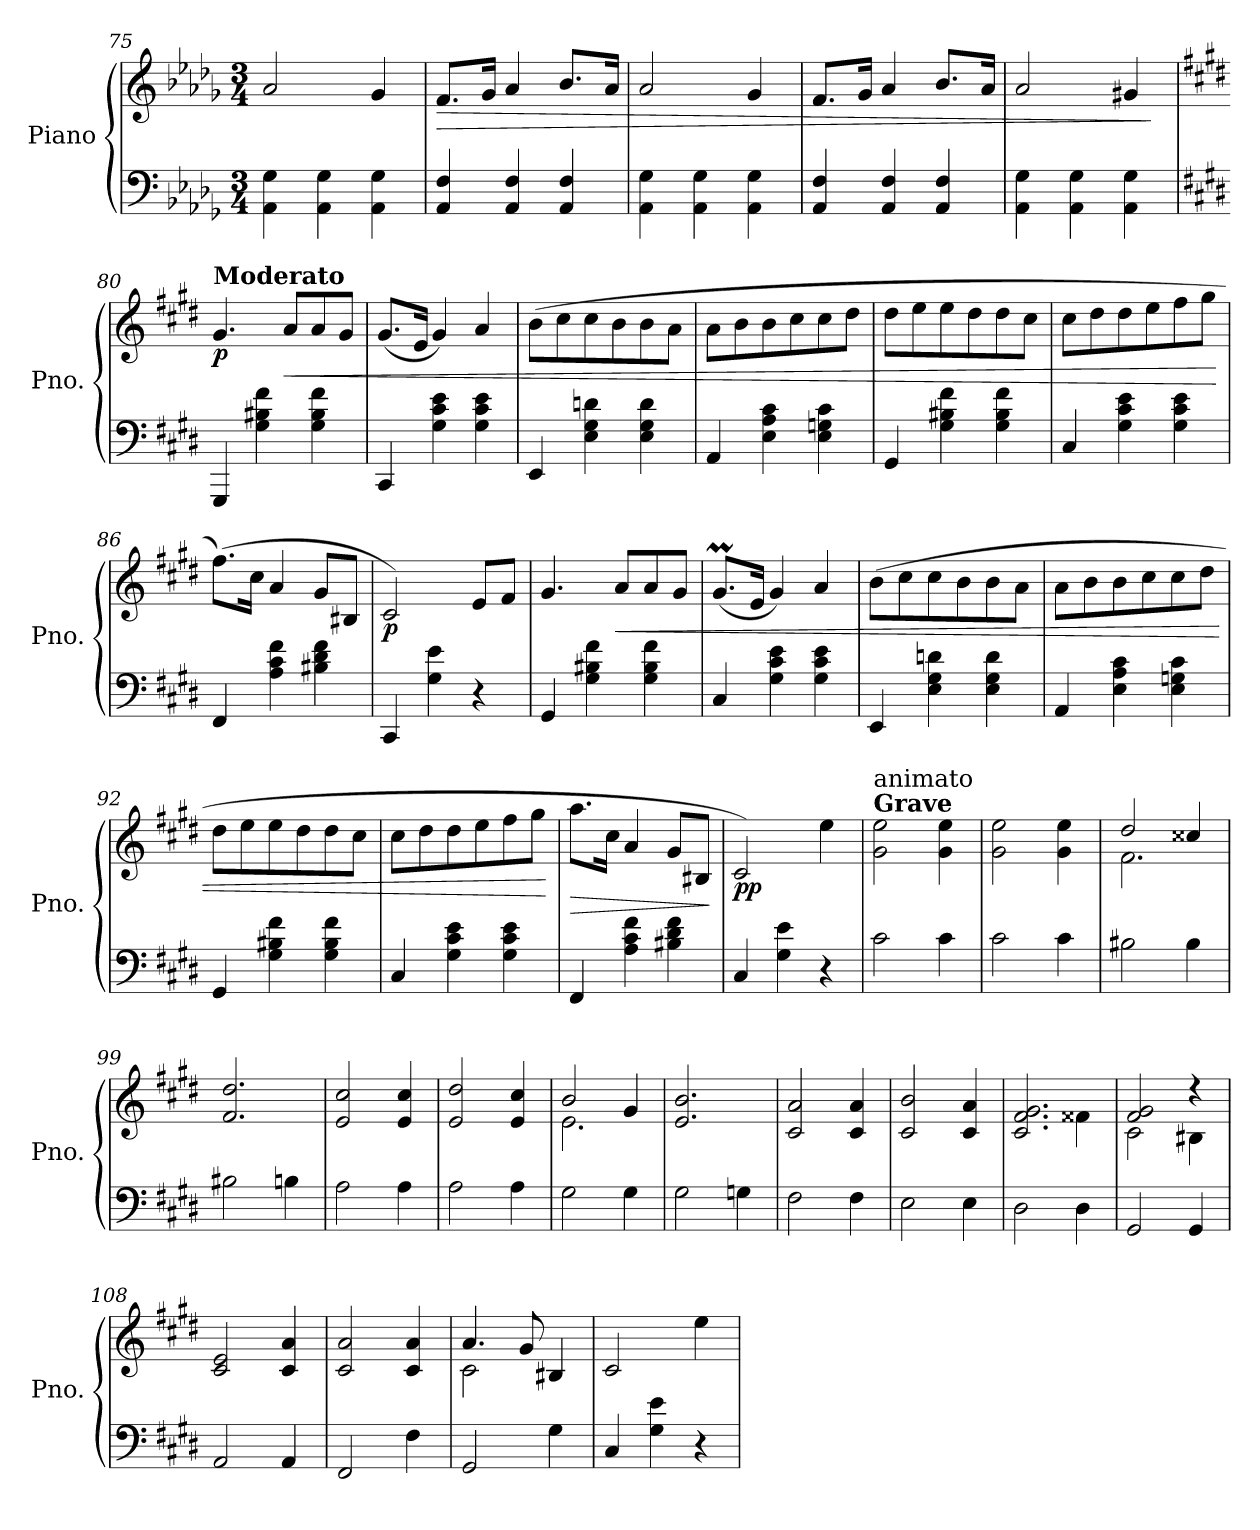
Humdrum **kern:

**kern	**kern	**dynam
*part1	*part1	*part1
*staff2	*staff1	*staff1/2
*I"Piano	*	*
*I'Pno.	*	*
*clefF4	*clefG2	*
*k[b-e-a-d-g-]	*k[b-e-a-d-g-]	*
*M3/4	*M3/4	*
=75	=75	=75
4AA-\ 4G-\	2a-/	.
4AA-\ 4G-\	.	.
4AA-\ 4G-\	4g-/	.
!!LO:LB:g=z
=76	=76	=76
!	!	!LO:HP:b
4AA-/ 4F/	8.f/L	>
.	16g-/Jk	.
4AA-/ 4F/	4a-/	.
4AA-/ 4F/	8.b-/L	.
.	16a-/Jk	.
=77	=77	=77
4AA-\ 4G-\	2a-/	.
4AA-\ 4G-\	.	.
4AA-\ 4G-\	4g-/	.
=78	=78	=78
4AA-/ 4F/	8.f/L	.
.	16g-/Jk	.
4AA-/ 4F/	4a-/	.
4AA-/ 4F/	8.b-/L	.
.	16a-/Jk	.
=79	=79	=79
4AA-\ 4G-\	2a-/	.
4AA-\ 4G-\	.	.
4AA-\ 4G-\	4g#X/	.
.	.	]
=80	=80	=80
*k[f#c#g#d#]	*k[f#c#g#d#]	*
!	!LO:TX:a:B:t=Moderato	!
!	!	!LO:DY:b
4GGG#/	4.g#/	p
4G#\ 4B#X\ 4f#\	.	.
!	!	!LO:HP:b
.	8a/L	<
4G#\ 4B#\ 4f#\	8a/	.
.	8g#/J	.
=81	=81	=81
4CC#/	(8.g#/L	.
.	16e/Jk	.
4G#\ 4c#\ 4e\	4g#/)	.
4G#\ 4c#\ 4e\	4a/	.
!!LO:LB:g=z
=82	=82	=82
4EE/	(8b\L	.
.	8cc#\	.
4E\ 4G#\ 4dn\	8cc#\	.
.	8b\	.
4E\ 4G#\ 4d\	8b\	.
.	8a\J	.
=83	=83	=83
4AA/	8a\L	.
.	8b\	.
4E\ 4A\ 4c#\	8b\	.
.	8cc#\	.
4E\ 4Gn\ 4c#\	8cc#\	.
.	8dd#\J	.
=84	=84	=84
4GG#/	8dd#\L	.
.	8ee\	.
4G#\ 4B#X\ 4f#\	8ee\	.
.	8dd#\	.
4G#\ 4B#\ 4f#\	8dd#\	.
.	8cc#\J	.
=85	=85	=85
4C#/	8cc#\L	.
.	8dd#\	.
4G#\ 4c#\ 4e\	8dd#\	.
.	8ee\	.
4G#\ 4c#\ 4e\	8ff#\	.
.	8gg#\J	.
.	.	[
=86	=86	=86
4FF#/	(8.ff#\L)	.
.	16cc#\Jk	.
4A\ 4c#\ 4f#\	4a/	.
4B#X\ 4d#\ 4f#\	8g#/L	.
.	8B#X/J	.
=87	=87	=87
!	!	!LO:DY:b
4CC#/	2c#/)	p
4G#\ 4e\	.	.
4r	8e/L	.
.	8f#/J	.
!!LO:LB:g=z
=88	=88	=88
4GG#/	4.g#/	.
4G#\ 4B#X\ 4f#\	.	.
!	!	!LO:HP:b
.	8a/L	<
4G#\ 4B#\ 4f#\	8a/	.
.	8g#/J	.
=89	=89	=89
4C#/	(8.g#m/L	.
.	16e/Jk	.
4G#\ 4c#\ 4e\	4g#/)	.
4G#\ 4c#\ 4e\	4a/	.
=90	=90	=90
4EE/	(8b\L	.
.	8cc#\	.
4E\ 4G#\ 4dn\	8cc#\	.
.	8b\	.
4E\ 4G#\ 4d\	8b\	.
.	8a\J	.
=91	=91	=91
4AA/	8a\L	.
.	8b\	.
4E\ 4A\ 4c#\	8b\	.
.	8cc#\	.
4E\ 4Gn\ 4c#\	8cc#\	.
.	8dd#\J	.
=92	=92	=92
4GG#/	8dd#\L	.
.	8ee\	.
4G#\ 4B#X\ 4f#\	8ee\	.
.	8dd#\	.
4G#\ 4B#\ 4f#\	8dd#\	.
.	8cc#\J	.
=93	=93	=93
4C#/	8cc#\L	.
.	8dd#\	.
4G#\ 4c#\ 4e\	8dd#\	.
.	8ee\	.
4G#\ 4c#\ 4e\	8ff#\	.
.	8gg#\J	.
.	.	[
!!LO:LB:g=z
=94	=94	=94
!	!	!LO:HP:b
4FF#/	8.aa\L	>
.	16cc#\Jk	.
4A\ 4c#\ 4f#\	4a/	.
4B#X\ 4d#\ 4f#\	8g#/L	.
.	8B#X/J	.
.	.	]
=95	=95	=95
!	!	!LO:DY:b
4C#/	2c#/)	pp
4G#\ 4e\	.	.
4r	4ee\	.
=96	=96	=96
!	!LO:TX:a:B:t=Grave	!
!	!LO:TX:a:t=animato	!
2c#\	2g#\ 2ee\	.
4c#\	4g#\ 4ee\	.
=97	=97	=97
2c#\	2g#\ 2ee\	.
4c#\	4g#\ 4ee\	.
=98	=98	=98
*	*^	*
2B#X\	2dd#/	2.f#\	.
4B#\	4cc##X/	.	.
*	*v	*v	*
=99	=99	=99
2B#X\	2.f#/ 2.dd#/	.
4Bn\	.	.
=100	=100	=100
2A\	2e/ 2cc#/	.
4A\	4e/ 4cc#/	.
=101	=101	=101
2A\	2e/ 2dd#/	.
4A\	4e/ 4cc#/	.
=102	=102	=102
*	*^	*
2G#\	2b/	2.e\	.
4G#\	4g#/	.	.
*	*v	*v	*
=103	=103	=103
2G#\	2.e/ 2.b/	.
4Gn\	.	.
!!LO:LB:g=z
=104	=104	=104
2F#\	2c#/ 2a/	.
4F#\	4c#/ 4a/	.
=105	=105	=105
2E\	2c#/ 2b/	.
4E\	4c#/ 4a/	.
=106	=106	=106
*	*^	*
2D#\	2.c#/ 2.f#/ 2.g#/	2ryy	.
4D#\	.	4f##X\	.
=107	=107	=107	=107
2GG#/	2f#/ 2g#/	2c#\	.
4GG#/	4r	4B#X\	.
*	*v	*v	*
=108	=108	=108
2AA/	2c#/ 2e/	.
4AA/	4c#/ 4a/	.
=109	=109	=109
2FF#/	2c#/ 2a/	.
4F#\	4c#/ 4a/	.
=110	=110	=110
*	*^	*
2GG#/	4.a/	2c#\	.
.	8g#/	.	.
4G#\	4B#X/	4ryy	.
*	*v	*v	*
=111	=111	=111
4C#/	2c#/	.
4G#\ 4e\	.	.
4r	4ee\	.
=	=	=
*-	*-	*-
